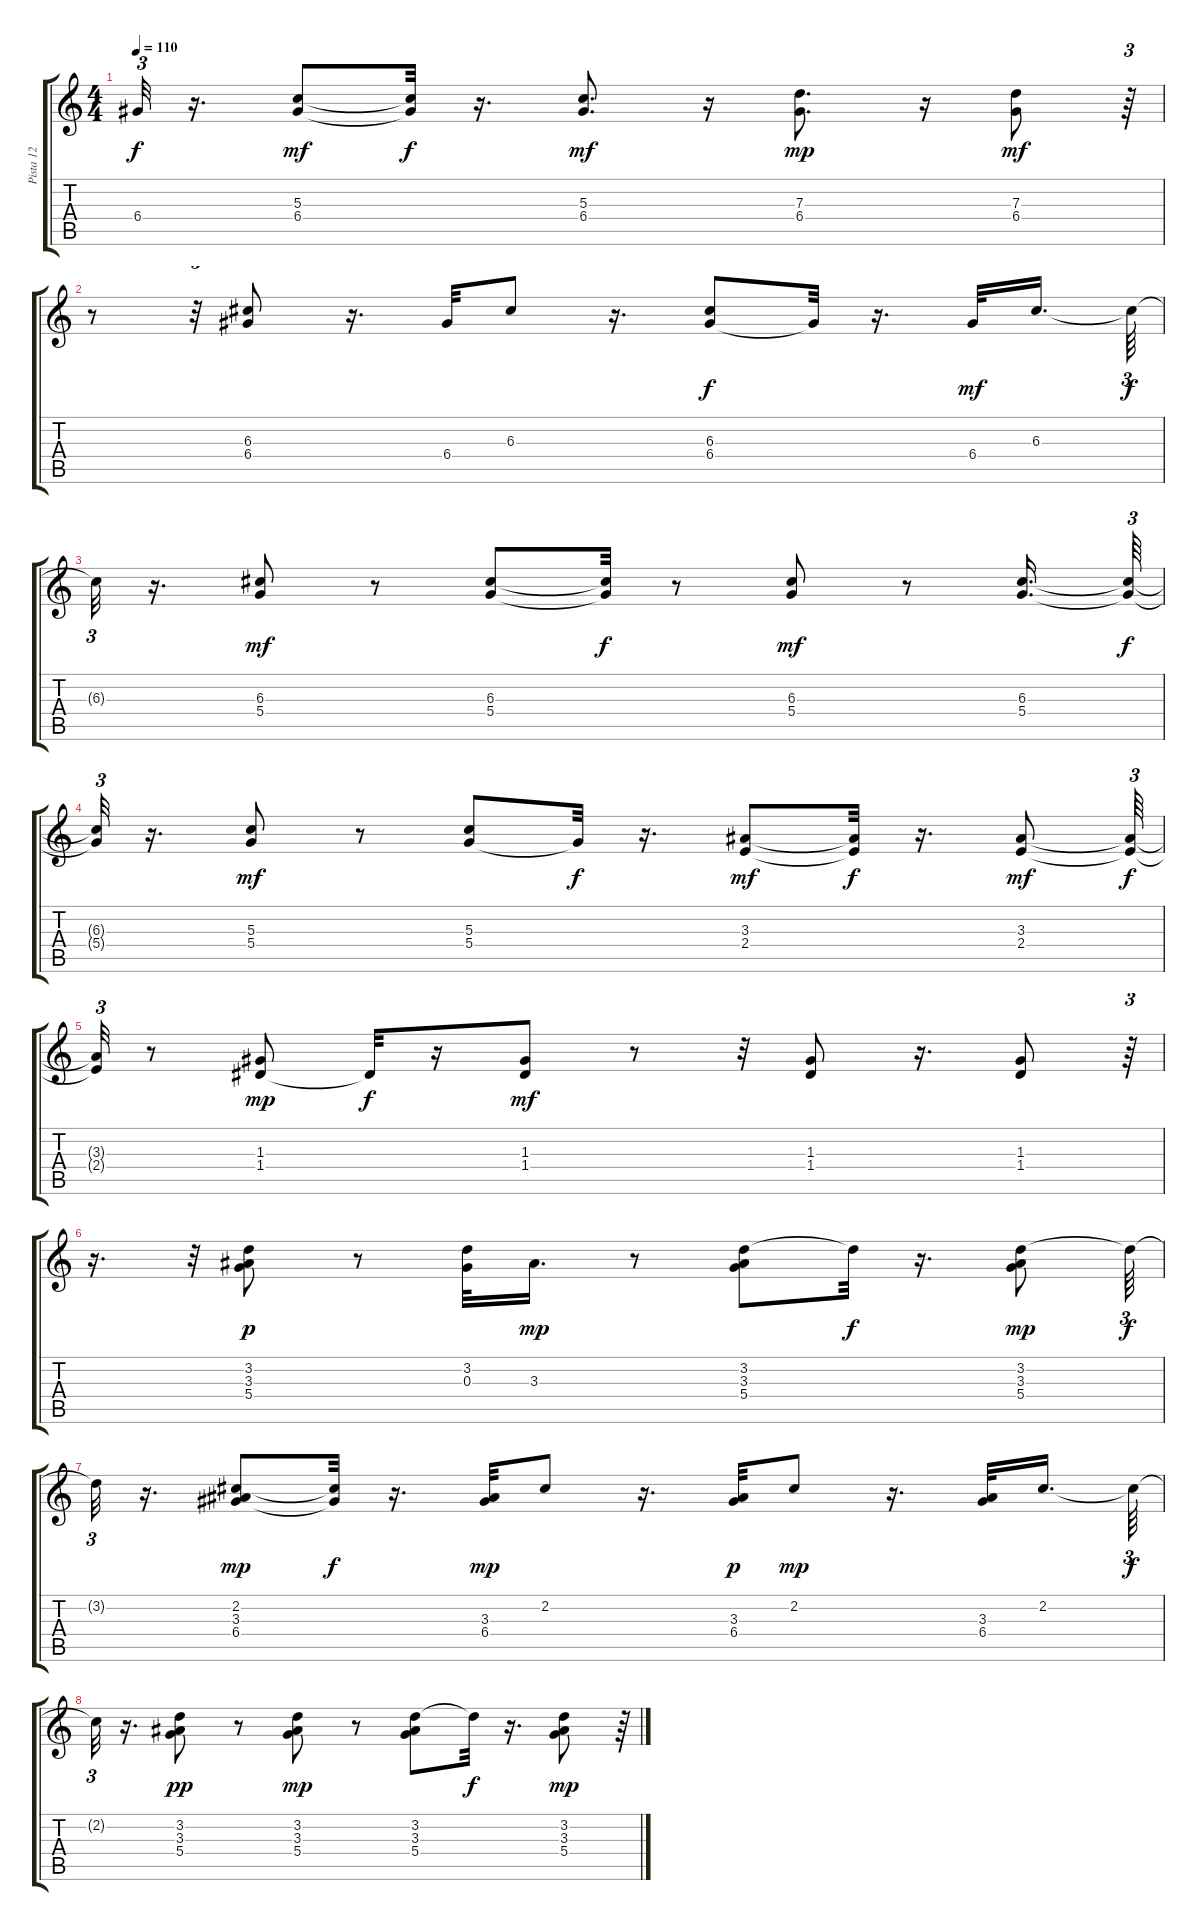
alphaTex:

\track ("Pista 12" "Pista 12") {solo instrument acousticguitarnylon}
\staff {score tabs}
\tuning (E4 B3 G3 D3 A2 E2) {hide}
\ts (4 4)
\tempo 110
\clef g2
\ks c
6.4{t}.32{tu (3 2) dy f} r.16{d} (5.3 6.4).8{dy mf} (5.3{t} 6.4{t}).32{dy f} r.16{d} (5.3 6.4).8{d dy mf} r.16 (7.3 6.4).8{d dy mp} r.16 (7.3 6.4).8{dy mf} r.64{tu (3 2)} |
r.8 r.32{tu (3 2)} (6.3 6.4).8 r.16{d} 6.4.32 6.3.8 r.16{d} (6.3 6.4).8{dy f} 6.4{t}.32 r.16{d} 6.4.32{dy mf} 6.3.16{d} 6.3{t}.64{tu (3 2) dy f} |
6.3{t}.32{tu (3 2)} r.16{d} (6.3 5.4).8{dy mf} r.8 (6.3 5.4).8 (6.3{t} 5.4{t}).32{dy f} r.8 (6.3 5.4).8{dy mf} r.8 (6.3 5.4).16{d} (6.3{t} 5.4{t}).64{tu (3 2) dy f} |
(6.3{t} 5.4{t}).32{tu (3 2)} r.16{d} (5.3 5.4).8{dy mf} r.8 (5.3 5.4).8 5.4{t}.32{dy f} r.16{d} (3.3 2.4).8{dy mf} (3.3{t} 2.4{t}).32{dy f} r.16{d} (3.3 2.4).8{dy mf} (3.3{t} 2.4{t}).64{tu (3 2) dy f} |
(3.3{t} 2.4{t}).32{tu (3 2)} r.8 (1.3 1.4).8{dy mp} 1.4{t}.32{dy f} r.16 (1.3 1.4).8{dy mf} r.8 r.32 (1.3 1.4).8 r.16{d} (1.3 1.4).8 r.64{tu (3 2)} |
r.16{d} r.32{tu (3 2)} (3.2 3.3 5.4).8{dy p} r.8 (3.2 0.3).32 3.3.16{d dy mp} r.8 (3.2 3.3 5.4).8 3.2{t}.32{dy f} r.16{d} (3.2 3.3 5.4).8{dy mp} 3.2{t}.64{tu (3 2) dy f} |
3.2{t}.32{tu (3 2)} r.16{d} (2.2 3.3 6.4).8{dy mp} (2.2{t} 6.4{t}).32{dy f} r.16{d} (3.3 6.4).32{dy mp} 2.2.8 r.16{d} (3.3 6.4).32{dy p} 2.2.8{dy mp} r.16{d} (3.3 6.4).32 2.2.16{d} 2.2{t}.64{tu (3 2) dy f} |
2.2{t}.32{tu (3 2)} r.16{d} (3.2 3.3 5.4).8{dy pp} r.8 (3.2 3.3 5.4).8{dy mp} r.8 (3.2 3.3 5.4).8 3.2{t}.32{dy f} r.16{d} (3.2 3.3 5.4).8{dy mp} r.64{tu (3 2)}
